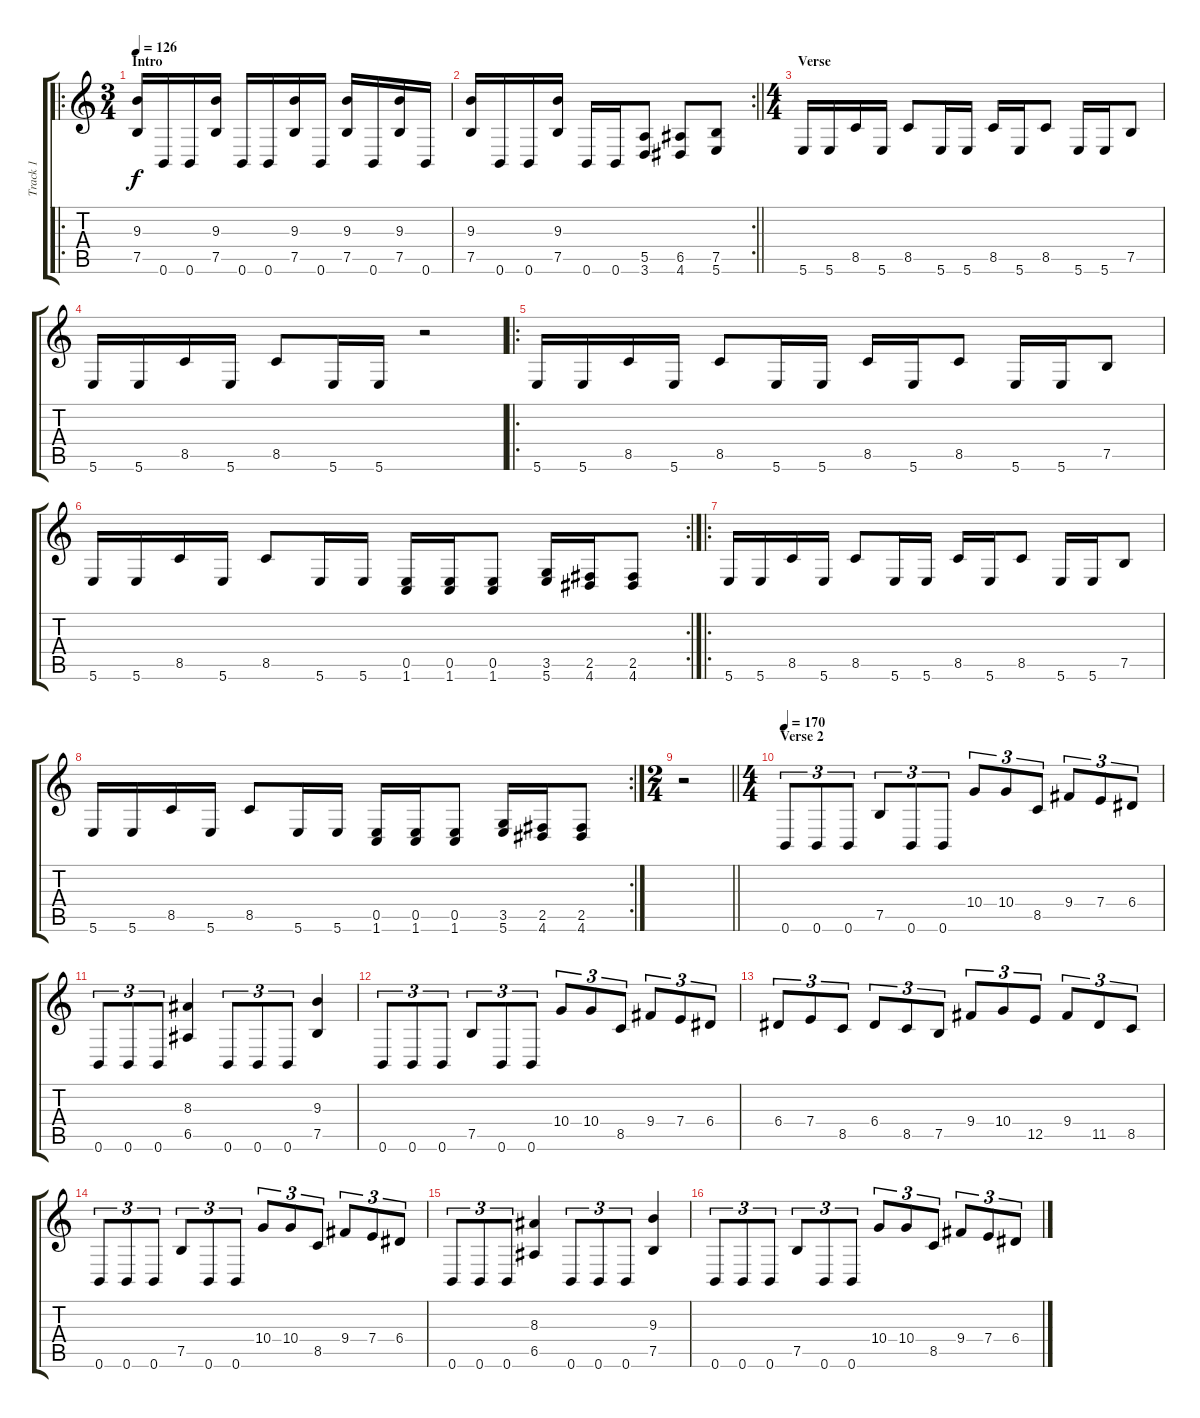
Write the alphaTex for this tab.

\track ("Track 1" "Track 1") {instrument distortionguitar}
\staff {score tabs}
\tuning (B3 Gb3 D3 A2 E2 B1) {hide}
\ro
\ts (3 4)
\section ("" "Intro")
\tempo 126
\clef g2
\ks c
(9.3 7.5).16{dy f instrument distortionguitar} 0.6.16 0.6.16 (9.3 7.5).16 0.6.16 0.6.16 (9.3 7.5).16 0.6.16 (9.3 7.5).16 0.6.16 (9.3 7.5).16 0.6.16 |
\rc 2
\barLineRight lightlight
(9.3 7.5).16 0.6.16 0.6.16 (9.3 7.5).16 0.6.16 0.6.16 (5.5 3.6).8 (6.5 4.6).8 (7.5 5.6).8 |
\ts (4 4)
\section ("" "Verse")
5.6.16 5.6.16 8.5.16 5.6.16 8.5.8 5.6.16 5.6.16 8.5.16 5.6.16 8.5.8 5.6.16 5.6.16 7.5.8 |
5.6.16 5.6.16 8.5.16 5.6.16 8.5.8 5.6.16 5.6.16 r.2 |
\ro
5.6.16 5.6.16 8.5.16 5.6.16 8.5.8 5.6.16 5.6.16 8.5.16 5.6.16 8.5.8 5.6.16 5.6.16 7.5.8 |
\rc 2
5.6.16 5.6.16 8.5.16 5.6.16 8.5.8 5.6.16 5.6.16 (0.5 1.6).16 (0.5 1.6).16 (0.5 1.6).8 (3.5 5.6).16 (2.5 4.6).16 (2.5 4.6).8 |
\ro
5.6.16 5.6.16 8.5.16 5.6.16 8.5.8 5.6.16 5.6.16 8.5.16 5.6.16 8.5.8 5.6.16 5.6.16 7.5.8 |
\rc 2
5.6.16 5.6.16 8.5.16 5.6.16 8.5.8 5.6.16 5.6.16 (0.5 1.6).16 (0.5 1.6).16 (0.5 1.6).8 (3.5 5.6).16 (2.5 4.6).16 (2.5 4.6).8 |
\ts (2 4)
\barLineRight lightlight
r.2 |
\ts (4 4)
\section ("" "Verse 2")
\tempo 170
0.6.8{tu (3 2)} 0.6.8{tu (3 2)} 0.6.8{tu (3 2)} 7.5.8{tu (3 2)} 0.6.8{tu (3 2)} 0.6.8{tu (3 2)} 10.4.8{tu (3 2)} 10.4.8{tu (3 2)} 8.5.8{tu (3 2)} 9.4.8{tu (3 2)} 7.4.8{tu (3 2)} 6.4.8{tu (3 2)} |
0.6.8{tu (3 2)} 0.6.8{tu (3 2)} 0.6.8{tu (3 2)} (8.3 6.5).4 0.6.8{tu (3 2)} 0.6.8{tu (3 2)} 0.6.8{tu (3 2)} (9.3 7.5).4 |
0.6.8{tu (3 2)} 0.6.8{tu (3 2)} 0.6.8{tu (3 2)} 7.5.8{tu (3 2)} 0.6.8{tu (3 2)} 0.6.8{tu (3 2)} 10.4.8{tu (3 2)} 10.4.8{tu (3 2)} 8.5.8{tu (3 2)} 9.4.8{tu (3 2)} 7.4.8{tu (3 2)} 6.4.8{tu (3 2)} |
6.4.8{tu (3 2)} 7.4.8{tu (3 2)} 8.5.8{tu (3 2)} 6.4.8{tu (3 2)} 8.5.8{tu (3 2)} 7.5.8{tu (3 2)} 9.4.8{tu (3 2)} 10.4.8{tu (3 2)} 12.5.8{tu (3 2)} 9.4.8{tu (3 2)} 11.5.8{tu (3 2)} 8.5.8{tu (3 2)} |
0.6.8{tu (3 2)} 0.6.8{tu (3 2)} 0.6.8{tu (3 2)} 7.5.8{tu (3 2)} 0.6.8{tu (3 2)} 0.6.8{tu (3 2)} 10.4.8{tu (3 2)} 10.4.8{tu (3 2)} 8.5.8{tu (3 2)} 9.4.8{tu (3 2)} 7.4.8{tu (3 2)} 6.4.8{tu (3 2)} |
0.6.8{tu (3 2)} 0.6.8{tu (3 2)} 0.6.8{tu (3 2)} (8.3 6.5).4 0.6.8{tu (3 2)} 0.6.8{tu (3 2)} 0.6.8{tu (3 2)} (9.3 7.5).4 |
0.6.8{tu (3 2)} 0.6.8{tu (3 2)} 0.6.8{tu (3 2)} 7.5.8{tu (3 2)} 0.6.8{tu (3 2)} 0.6.8{tu (3 2)} 10.4.8{tu (3 2)} 10.4.8{tu (3 2)} 8.5.8{tu (3 2)} 9.4.8{tu (3 2)} 7.4.8{tu (3 2)} 6.4.8{tu (3 2)}
